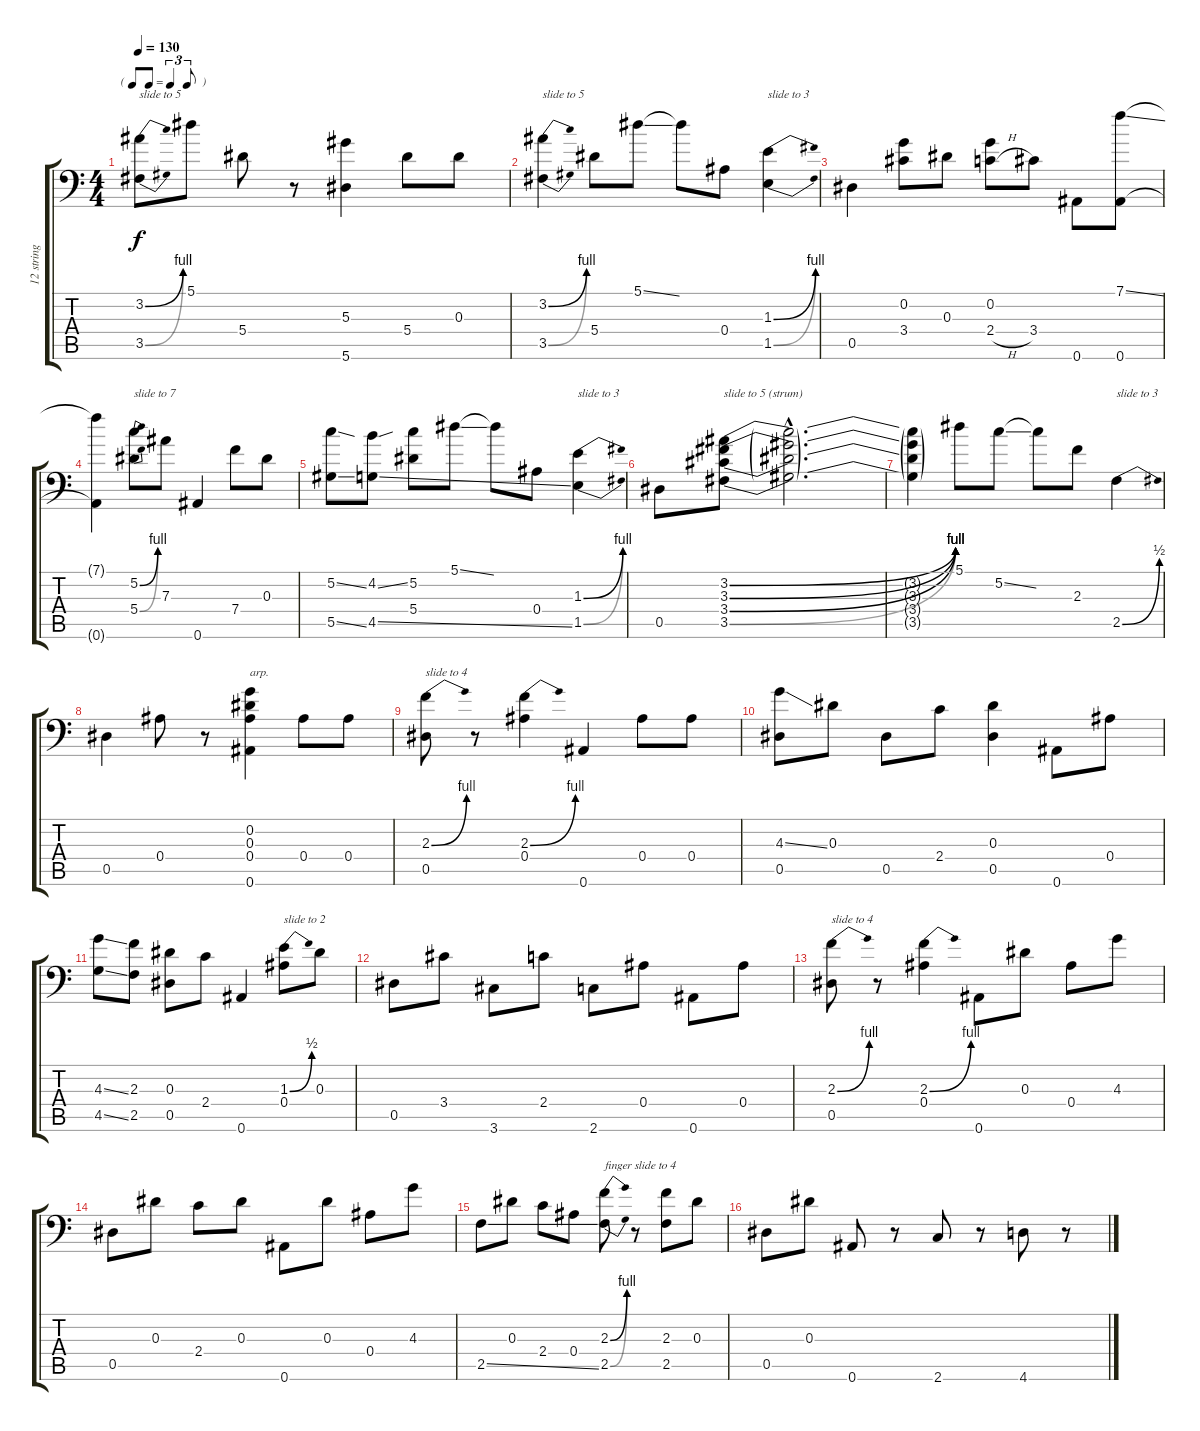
\track ("12 string guitar" "12 string ") {instrument acousticguitarsteel}
\staff {score tabs}
\tuning (Bb3 G3 Eb3 Bb2 Eb2 Bb1) {hide}
\ts (4 4)
\tf triplet8th
\tempo 130
\clef f4
\ks c
(3.2{be (bend 0 0 60 4)} 3.5{be (bend 0 0 60 4)}).8{txt "slide to 5" dy f} 5.1.8 5.4.8 r.8 (5.3 5.6).4 5.4.8 0.3.8 |
(3.2{be (bend 0 0 60 4)} 3.5{be (bend 0 0 60 4)}).4{txt "slide to 5"} 5.4.8 5.1{ss}.8 5.1{t}.8 0.4.8 (1.3{be (bend 0 0 60 4)} 1.5{be (bend 0 0 60 4)}).4{txt "slide to 3"} |
0.5.4 (0.2 3.4).8 0.3.8 (0.2 2.4{h}).8 3.4.8 0.6.8 (7.1{ss} 0.6).8 |
(7.1{t} 0.6{t}).4 (5.2{be (bend 0 0 60 4)} 5.4{be (bend 0 0 60 4)}).8{txt "slide to 7"} 7.3.8 0.6.4 7.4.8 0.3.8 |
(5.2{ss} 5.5{ss}).8 (4.2{ss} 4.5{ss}).8 (5.2 5.4).8 5.1{ss}.8 5.1{t}.8 0.4.8 (1.3{be (bend 0 0 60 4)} 1.5{be (bend 0 0 60 4)}).4{txt "slide to 3"} |
0.5.8 (3.2{be (bend 0 0 60 4)} 3.3{be (bend 0 0 60 4)} 3.4{be (bend 0 0 60 4)} 3.5{be (bend 0 0 60 4)}).8{txt "slide to 5 (strum)"} (3.2{hac t} 3.3{hac t} 3.4{hac t} 3.5{hac t}).2{d} |
(3.2{t} 3.3{t} 3.4{t} 3.5{t}).4 5.1.8 5.2{ss}.8 5.2{t}.8 2.3.8 2.5{be (bend 0 0 60 2)}.4{txt "slide to 3"} |
0.5.4 0.4.8 r.8 (0.2 0.3 0.4 0.6).4{txt "arp."} 0.4.8 0.4.8 |
(2.3{be (bend 0 0 60 4)} 0.5).8{txt "slide to 4"} r.8 (2.3{be (bend 0 0 60 4)} 0.4).4 0.6.4 0.4.8 0.4.8 |
(4.3{ss} 0.5).8 0.3.8 0.5.8 2.4.8 (0.3 0.5).4 0.6.8 0.4.8 |
(4.3{ss} 4.5{ss}).8 (2.3 2.5).8 (0.3 0.5).8 2.4.8 0.6.4 (1.3{be (bend 0 0 60 2)} 0.4).8{txt "slide to 2"} 0.3.8 |
0.5.8 3.4.8 3.6.8 2.4.8 2.6.8 0.4.8 0.6.8 0.4.8 |
(2.3{be (bend 0 0 60 4)} 0.5).8{txt "slide to 4"} r.8 (2.3{be (bend 0 0 60 4)} 0.4).4 0.6.8 0.3.8 0.4.8 4.3.8 |
0.5.8 0.3.8 2.4.8 0.3.8 0.6.8 0.3.8 0.4.8 4.3.8 |
2.5{ss}.8 0.3.8 2.4.8 0.4.8 (2.3{be (bend 0 0 60 4)} 2.5{be (bend 0 0 60 4)}).8{txt "finger slide to 4"} r.8 (2.3 2.5).8 0.3.8 |
0.5.8 0.3.8 0.6.8 r.8 2.6.8 r.8 4.6.8 r.8
